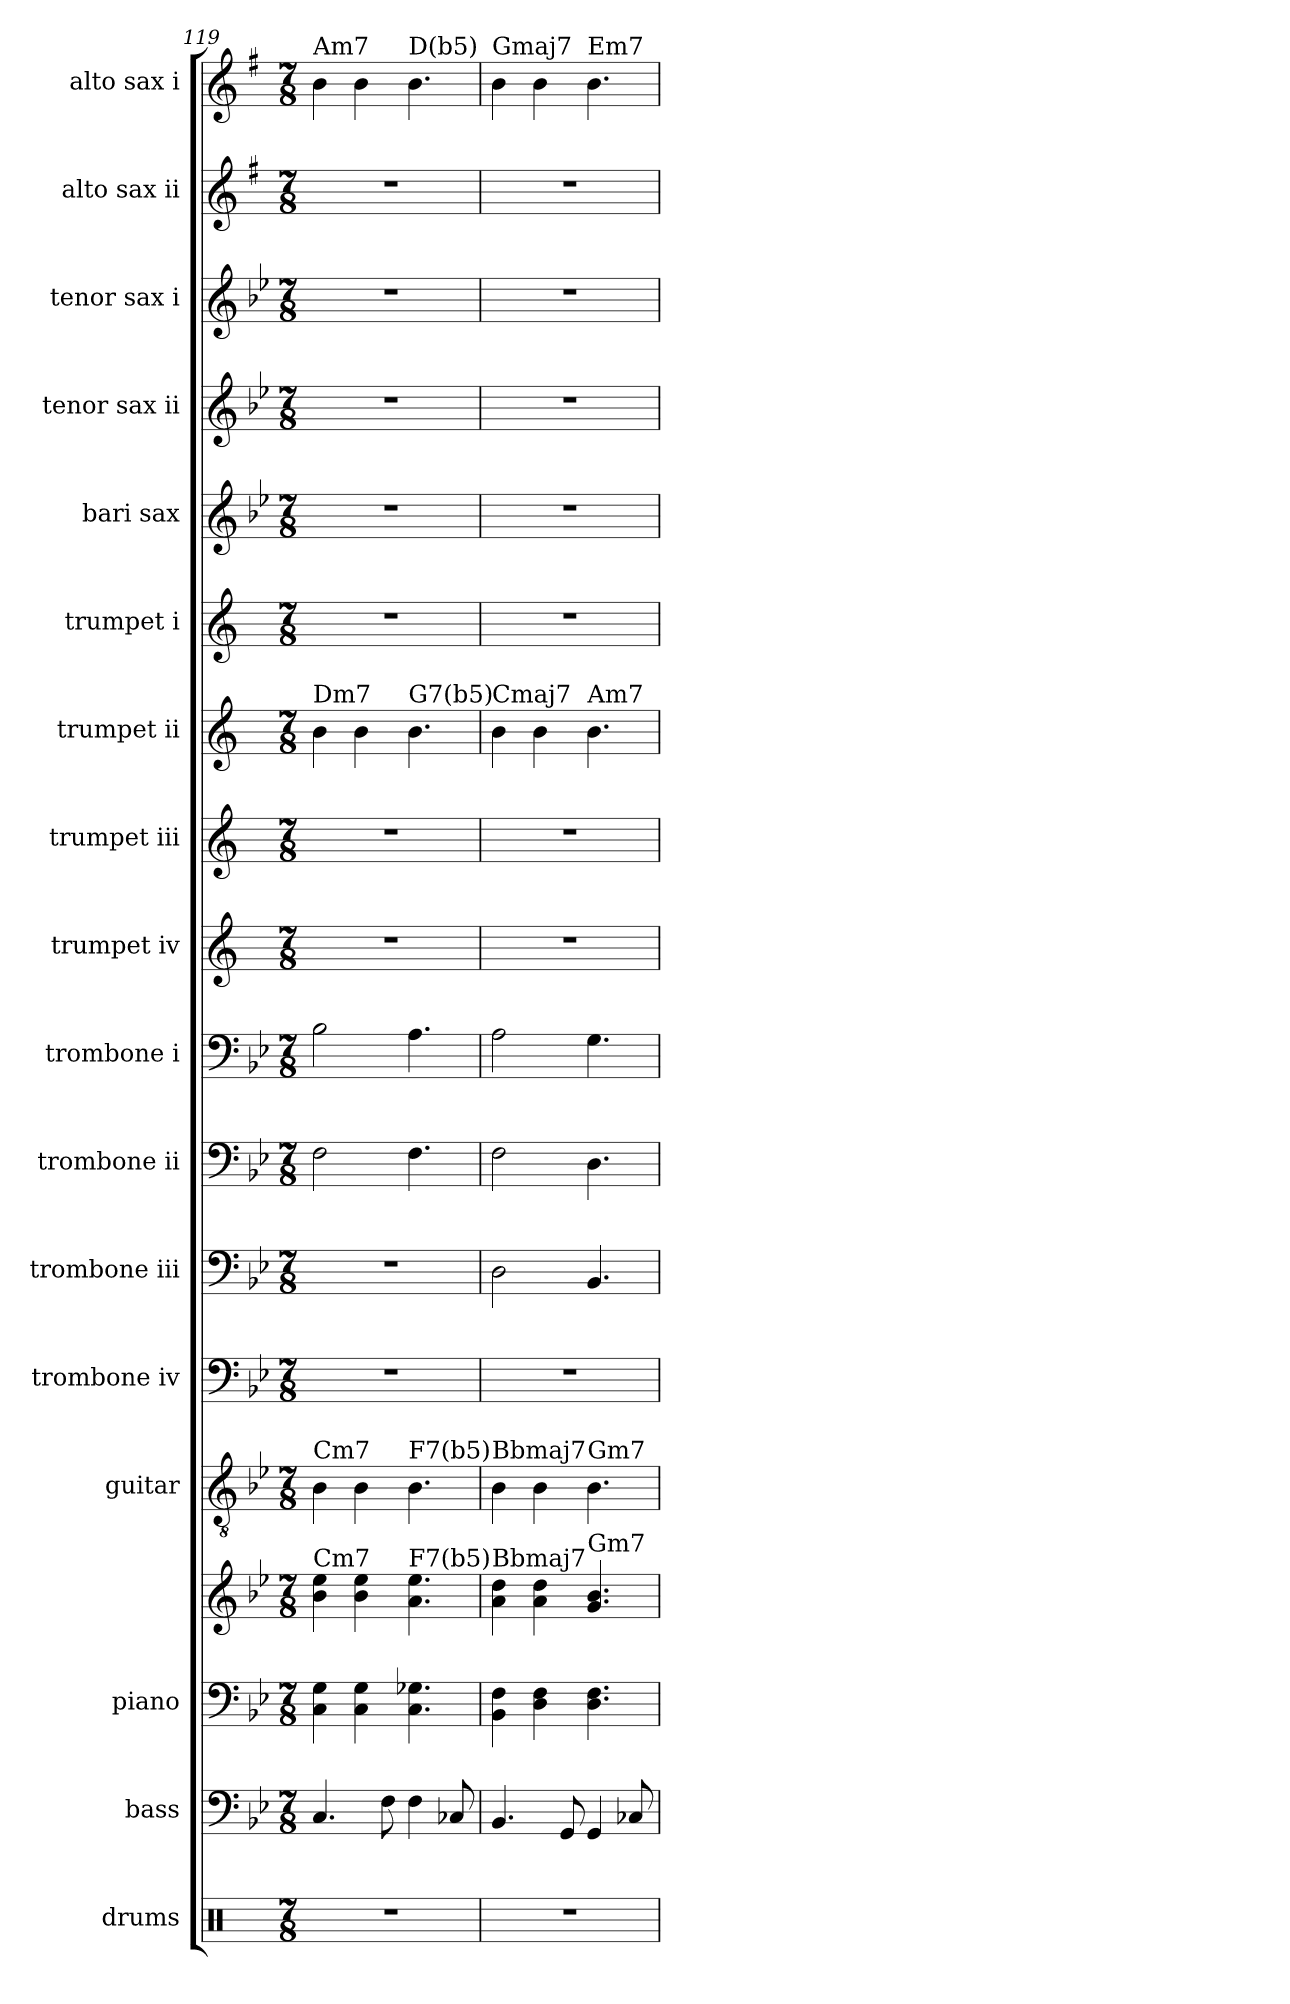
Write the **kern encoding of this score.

**kern	**kern	**kern	**kern	**kern	**kern	**kern	**kern	**kern	**kern	**kern	**kern	**kern	**kern	**kern	**kern	**kern	**kern
*part17	*part16	*part15	*part15	*part14	*part13	*part12	*part11	*part10	*part9	*part8	*part7	*part6	*part5	*part4	*part3	*part2	*part1
*staff18	*staff17	*staff16	*staff15	*staff14	*staff13	*staff12	*staff11	*staff10	*staff9	*staff8	*staff7	*staff6	*staff5	*staff4	*staff3	*staff2	*staff1
*I"drums	*I"bass	*I"piano	*	*I"guitar	*I"trombone iv	*I"trombone iii	*I"trombone ii	*I"trombone i	*I"trumpet iv	*I"trumpet iii	*I"trumpet ii	*I"trumpet i	*I"bari sax	*I"tenor sax ii	*I"tenor sax i	*I"alto sax ii	*I"alto sax i
*I'drs.	*I'bass	*I'pno.	*	*I'gtr.	*I'tbn. iv	*I'tbn. iii	*I'tbn. ii	*I'tbn. i	*I'tpt. iv	*I'tpt. iii	*I'tpt. ii	*I'tpt. i	*I'bari	*I'tenor ii	*I'tenor i	*I'alto ii	*I'alto i
*clefX	*clefF4	*clefF4	*clefG2	*clefGv2	*clefF4	*clefF4	*clefF4	*clefF4	*clefG2	*clefG2	*clefG2	*clefG2	*clefG2	*clefG2	*clefG2	*clefG2	*clefG2
*	*ITrd7c12	*	*	*	*	*	*	*	*ITrd1c2	*ITrd1c2	*ITrd1c2	*ITrd1c2	*ITrd12c21	*ITrd8c14	*ITrd8c14	*ITrd5c9	*ITrd5c9
*k[]	*k[b-e-]	*k[b-e-]	*k[b-e-]	*k[b-e-]	*k[b-e-]	*k[b-e-]	*k[b-e-]	*k[b-e-]	*k[b-e-]	*k[b-e-]	*k[b-e-]	*k[b-e-]	*k[b-e-]	*k[b-e-]	*k[b-e-]	*k[b-e-]	*k[b-e-]
*M7/8	*M7/8	*M7/8	*M7/8	*M7/8	*M7/8	*M7/8	*M7/8	*M7/8	*M7/8	*M7/8	*M7/8	*M7/8	*M7/8	*M7/8	*M7/8	*M7/8	*M7/8
=119	=119	=119	=119	=119	=119	=119	=119	=119	=119	=119	=119	=119	=119	=119	=119	=119	=119
!	!	!	!	!	!	!	!	!	!	!	!	!	!	!	!	!	!LO:TX:a:t=Am7
!	!	!	!	!	!	!	!	!	!	!	!LO:TX:a:t=Dm7	!	!	!	!	!	!
!	!	!	!	!LO:TX:a:t=Cm7	!	!	!	!	!	!	!	!	!	!	!	!	!
!	!	!	!LO:TX:a:t=Cm7	!	!	!	!	!	!	!	!	!	!	!	!	!	!
2..r	4.CC/	4C\ 4G\	4b-\ 4ee-\	4B-\	2..r	2..r	2F\	2B-\	2..r	2..r	4a	2..r	2..r	2..r	2..r	2..r	4d
.	.	4C\ 4G\	4b-\ 4ee-\	4B-\	.	.	.	.	.	.	4a	.	.	.	.	.	4d
.	8FF\	.	.	.	.	.	.	.	.	.	.	.	.	.	.	.	.
!	!	!	!	!	!	!	!	!	!	!	!	!	!	!	!	!	!LO:TX:a:t=D(b5)
!	!	!	!	!	!	!	!	!	!	!	!LO:TX:a:t=G7(b5)	!	!	!	!	!	!
!	!	!	!	!LO:TX:a:t=F7(b5)	!	!	!	!	!	!	!	!	!	!	!	!	!
!	!	!	!LO:TX:a:t=F7(b5)	!	!	!	!	!	!	!	!	!	!	!	!	!	!
.	4FF\	4.C\ 4.G-X\	4.a\ 4.ee-\	4.B-\	.	.	4.F\	4.A\	.	.	4.a	.	.	.	.	.	4.d
.	8CC-X/	.	.	.	.	.	.	.	.	.	.	.	.	.	.	.	.
=120	=120	=120	=120	=120	=120	=120	=120	=120	=120	=120	=120	=120	=120	=120	=120	=120	=120
!	!	!	!	!	!	!	!	!	!	!	!	!	!	!	!	!	!LO:TX:a:t=Gmaj7
!	!	!	!	!	!	!	!	!	!	!	!LO:TX:a:t=Cmaj7	!	!	!	!	!	!
!	!	!	!	!LO:TX:a:t=Bbmaj7	!	!	!	!	!	!	!	!	!	!	!	!	!
!	!	!	!LO:TX:a:t=Bbmaj7	!	!	!	!	!	!	!	!	!	!	!	!	!	!
2..r	4.BBB-/	4BB-\ 4F\	4a\ 4dd\	4B-\	2..r	2D\	2F\	2A\	2..r	2..r	4a	2..r	2..r	2..r	2..r	2..r	4d
.	.	4D\ 4F\	4a\ 4dd\	4B-\	.	.	.	.	.	.	4a	.	.	.	.	.	4d
.	8GGG/	.	.	.	.	.	.	.	.	.	.	.	.	.	.	.	.
!	!	!	!	!	!	!	!	!	!	!	!	!	!	!	!	!	!LO:TX:a:t=Em7
!	!	!	!	!	!	!	!	!	!	!	!LO:TX:a:t=Am7	!	!	!	!	!	!
!	!	!	!	!LO:TX:a:t=Gm7	!	!	!	!	!	!	!	!	!	!	!	!	!
!	!	!	!LO:TX:a:t=Gm7	!	!	!	!	!	!	!	!	!	!	!	!	!	!
.	4GGG/	4.D\ 4.F\	4.g/ 4.b-/	4.B-\	.	4.BB-/	4.D\	4.G\	.	.	4.a	.	.	.	.	.	4.d
.	8CC-X/	.	.	.	.	.	.	.	.	.	.	.	.	.	.	.	.
=	=	=	=	=	=	=	=	=	=	=	=	=	=	=	=	=	=
*-	*-	*-	*-	*-	*-	*-	*-	*-	*-	*-	*-	*-	*-	*-	*-	*-	*-
